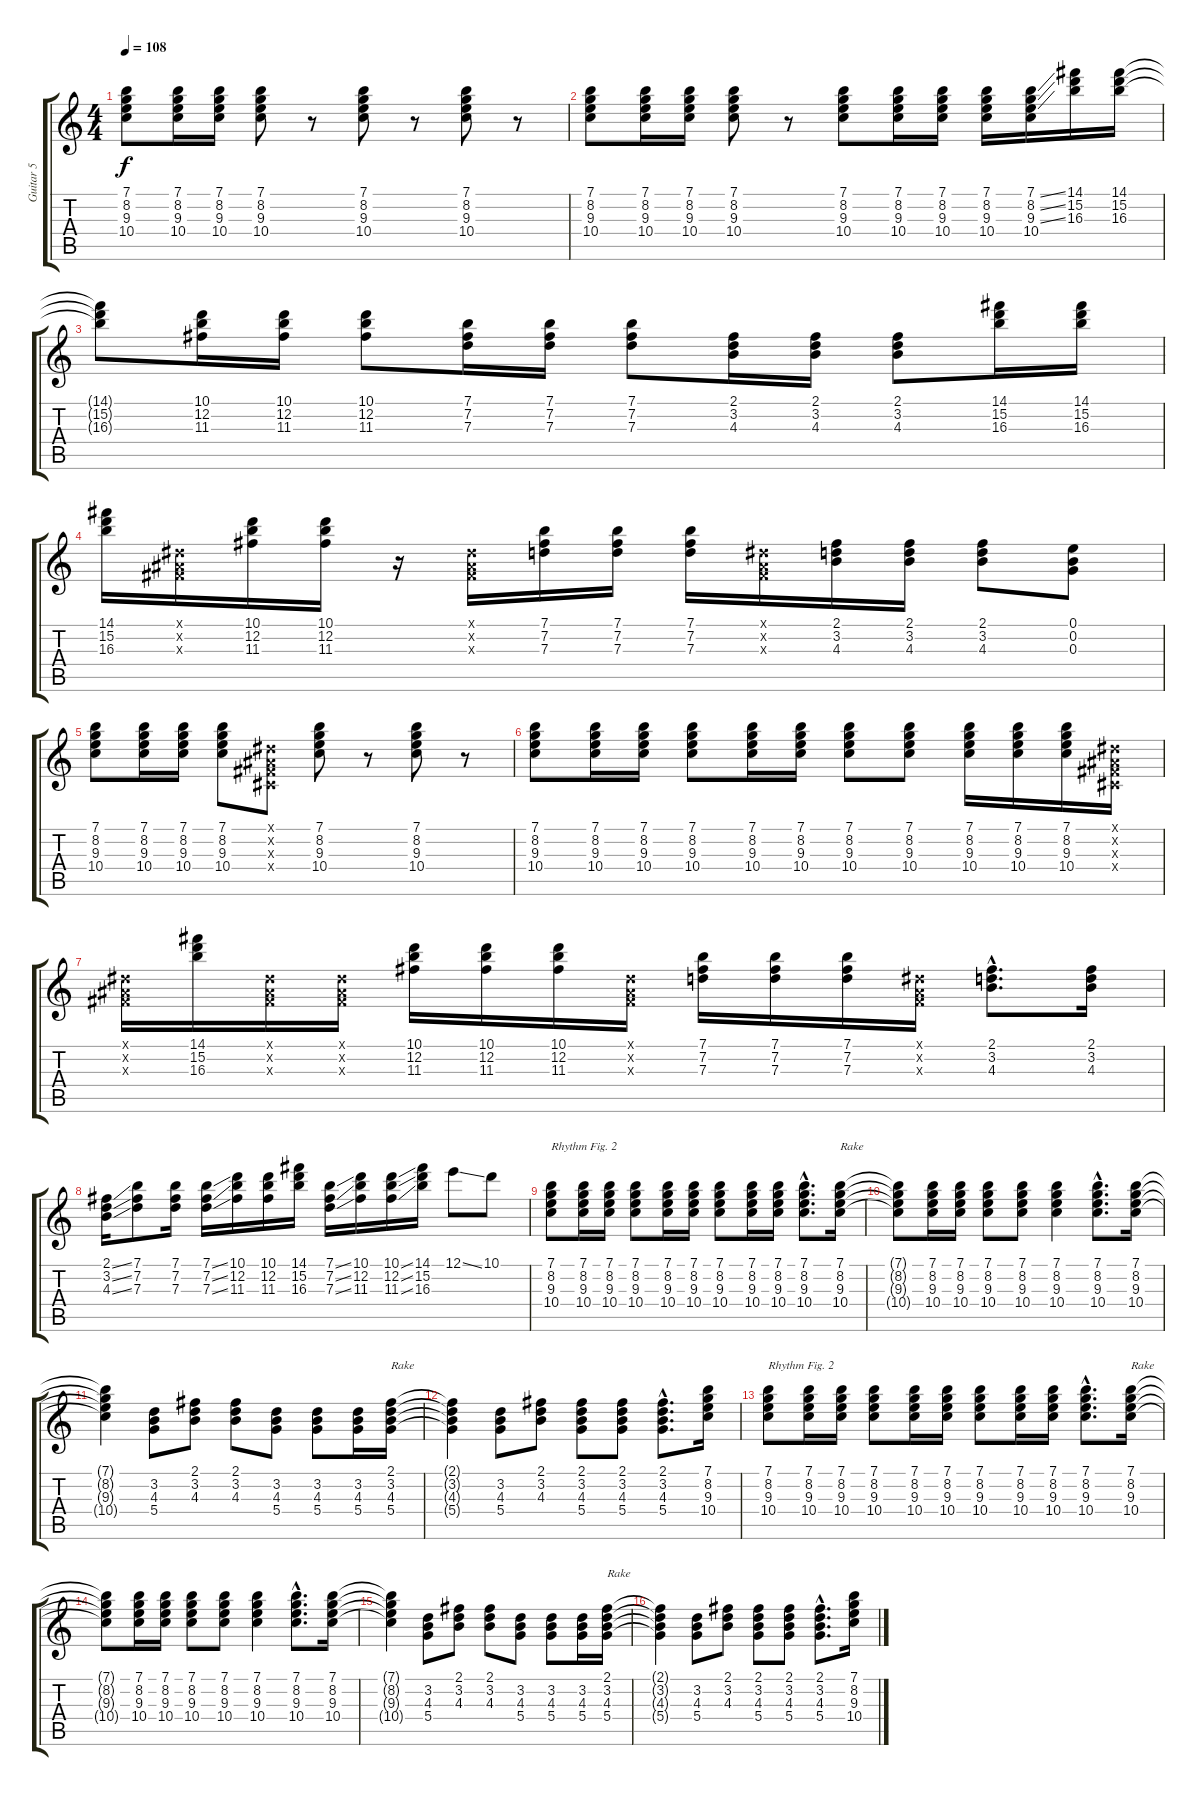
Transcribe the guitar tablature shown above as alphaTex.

\track ("Guitar 5" "Guitar 5") {instrument distortionguitar}
\staff {score tabs}
\tuning (E4 B3 G3 D3 A2 E2) {hide}
\ts (4 4)
\tempo 108
\clef g2
\ks c
(7.1 8.2 9.3 10.4).8{dy f} (7.1 8.2 9.3 10.4).16 (7.1 8.2 9.3 10.4).16 (7.1 8.2 9.3 10.4).8 r.8 (7.1 8.2 9.3 10.4).8 r.8 (7.1 8.2 9.3 10.4).8 r.8 |
(7.1 8.2 9.3 10.4).8 (7.1 8.2 9.3 10.4).16 (7.1 8.2 9.3 10.4).16 (7.1 8.2 9.3 10.4).8 r.8 (7.1 8.2 9.3 10.4).8 (7.1 8.2 9.3 10.4).16 (7.1 8.2 9.3 10.4).16 (7.1 8.2 9.3 10.4).16 (7.1{ss} 8.2{ss} 9.3{ss} 10.4).16 (14.1 15.2 16.3).16 (14.1 15.2 16.3).16 |
(14.1{t} 15.2{t} 16.3{t}).8 (10.1 12.2 11.3).16 (10.1 12.2 11.3).16 (10.1 12.2 11.3).8 (7.1 7.2 7.3).16 (7.1 7.2 7.3).16 (7.1 7.2 7.3).8 (2.1 3.2 4.3).16 (2.1 3.2 4.3).16 (2.1 3.2 4.3).8 (14.1 15.2 16.3).16 (14.1 15.2 16.3).16 |
(14.1 15.2 16.3).16 (-1.1{x} -1.2{x} -1.3{x}).16 (10.1 12.2 11.3).16 (10.1 12.2 11.3).16 r.16 (-1.1{x} -1.2{x} -1.3{x}).16 (7.1 7.2 7.3).16 (7.1 7.2 7.3).16 (7.1 7.2 7.3).16 (-1.1{x} -1.2{x} -1.3{x}).16 (2.1 3.2 4.3).16 (2.1 3.2 4.3).16 (2.1 3.2 4.3).8 (0.1 0.2 0.3).8 |
(7.1 8.2 9.3 10.4).8 (7.1 8.2 9.3 10.4).16 (7.1 8.2 9.3 10.4).16 (7.1 8.2 9.3 10.4).8 (-1.1{x} -1.2{x} -1.3{x} -1.4{x}).8 (7.1 8.2 9.3 10.4).8 r.8 (7.1 8.2 9.3 10.4).8 r.8 |
(7.1 8.2 9.3 10.4).8 (7.1 8.2 9.3 10.4).16 (7.1 8.2 9.3 10.4).16 (7.1 8.2 9.3 10.4).8 (7.1 8.2 9.3 10.4).16 (7.1 8.2 9.3 10.4).16 (7.1 8.2 9.3 10.4).8 (7.1 8.2 9.3 10.4).8 (7.1 8.2 9.3 10.4).16 (7.1 8.2 9.3 10.4).16 (7.1 8.2 9.3 10.4).16 (-1.1{x} -1.2{x} -1.3{x} -1.4{x}).16 |
(-1.1{x} -1.2{x} -1.3{x}).16 (14.1 15.2 16.3).16 (-1.1{x} -1.2{x} -1.3{x}).16 (-1.1{x} -1.2{x} -1.3{x}).16 (10.1 12.2 11.3).16 (10.1 12.2 11.3).16 (10.1 12.2 11.3).16 (-1.1{x} -1.2{x} -1.3{x}).16 (7.1 7.2 7.3).16 (7.1 7.2 7.3).16 (7.1 7.2 7.3).16 (-1.1{x} -1.2{x} -1.3{x}).16 (2.1{hac} 3.2{hac} 4.3{hac}).8{d} (2.1 3.2 4.3).16 |
(2.1{ss} 3.2{ss} 4.3{ss}).16 (7.1 7.2 7.3).8 (7.1 7.2 7.3).16 (7.1{ss} 7.2{ss} 7.3{ss}).16 (10.1 12.2 11.3).16 (10.1 12.2 11.3).16 (14.1 15.2 16.3).16 (7.1{ss} 7.2{ss} 7.3{ss}).16 (10.1 12.2 11.3).16 (10.1{ss} 12.2{ss} 11.3{ss}).16 (14.1 15.2 16.3).16 12.1{ss}.8 10.1.8 |
(7.1 8.2 9.3 10.4).8{txt "Rhythm Fig. 2"} (7.1 8.2 9.3 10.4).16 (7.1 8.2 9.3 10.4).16 (7.1 8.2 9.3 10.4).8 (7.1 8.2 9.3 10.4).16 (7.1 8.2 9.3 10.4).16 (7.1 8.2 9.3 10.4).8 (7.1 8.2 9.3 10.4).16 (7.1 8.2 9.3 10.4).16 (7.1{hac} 8.2{hac} 9.3{hac} 10.4{hac}).8{d} (7.1 8.2 9.3 10.4).16{txt "Rake"} |
(7.1{t} 8.2{t} 9.3{t} 10.4{t}).8 (7.1 8.2 9.3 10.4).16 (7.1 8.2 9.3 10.4).16 (7.1 8.2 9.3 10.4).8 (7.1 8.2 9.3 10.4).8 (7.1 8.2 9.3 10.4).4 (7.1{hac} 8.2{hac} 9.3{hac} 10.4{hac}).8{d} (7.1 8.2 9.3 10.4).16 |
(7.1{t} 8.2{t} 9.3{t} 10.4{t}).4 (3.2 4.3 5.4).8 (2.1 3.2 4.3).8 (2.1 3.2 4.3).8 (3.2 4.3 5.4).8 (3.2 4.3 5.4).8 (3.2 4.3 5.4).16 (2.1 3.2 4.3 5.4).16{txt "Rake"} |
(2.1{t} 3.2{t} 4.3{t} 5.4{t}).4 (3.2 4.3 5.4).8 (2.1 3.2 4.3).8 (2.1 3.2 4.3 5.4).8 (2.1 3.2 4.3 5.4).8 (2.1{hac} 3.2{hac} 4.3{hac} 5.4{hac}).8{d} (7.1 8.2 9.3 10.4).16 |
(7.1 8.2 9.3 10.4).8{txt "Rhythm Fig. 2"} (7.1 8.2 9.3 10.4).16 (7.1 8.2 9.3 10.4).16 (7.1 8.2 9.3 10.4).8 (7.1 8.2 9.3 10.4).16 (7.1 8.2 9.3 10.4).16 (7.1 8.2 9.3 10.4).8 (7.1 8.2 9.3 10.4).16 (7.1 8.2 9.3 10.4).16 (7.1{hac} 8.2{hac} 9.3{hac} 10.4{hac}).8{d} (7.1 8.2 9.3 10.4).16{txt "Rake"} |
(7.1{t} 8.2{t} 9.3{t} 10.4{t}).8 (7.1 8.2 9.3 10.4).16 (7.1 8.2 9.3 10.4).16 (7.1 8.2 9.3 10.4).8 (7.1 8.2 9.3 10.4).8 (7.1 8.2 9.3 10.4).4 (7.1{hac} 8.2{hac} 9.3{hac} 10.4{hac}).8{d} (7.1 8.2 9.3 10.4).16 |
(7.1{t} 8.2{t} 9.3{t} 10.4{t}).4 (3.2 4.3 5.4).8 (2.1 3.2 4.3).8 (2.1 3.2 4.3).8 (3.2 4.3 5.4).8 (3.2 4.3 5.4).8 (3.2 4.3 5.4).16 (2.1 3.2 4.3 5.4).16{txt "Rake"} |
(2.1{t} 3.2{t} 4.3{t} 5.4{t}).4 (3.2 4.3 5.4).8 (2.1 3.2 4.3).8 (2.1 3.2 4.3 5.4).8 (2.1 3.2 4.3 5.4).8 (2.1{hac} 3.2{hac} 4.3{hac} 5.4{hac}).8{d} (7.1 8.2 9.3 10.4).16
